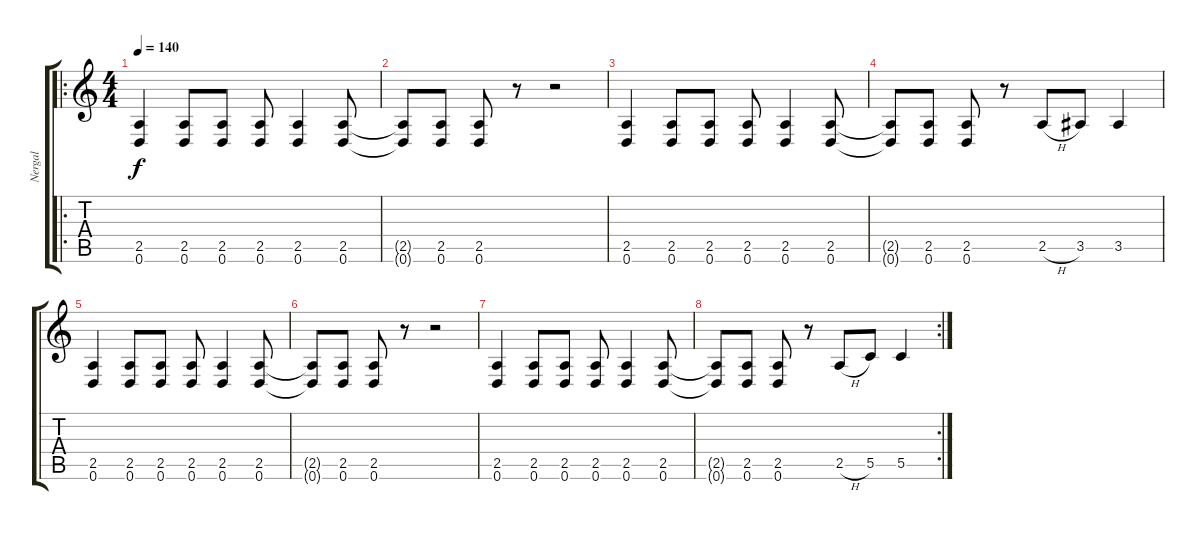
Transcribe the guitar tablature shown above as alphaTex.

\track ("Nergal" "Nergal") {instrument distortionguitar}
\staff {score tabs}
\tuning (D4 A3 F3 C3 G2 D2) {hide}
\ro
\ts (4 4)
\tempo 140
\clef g2
\ks c
(2.5 0.6).4{dy f} (2.5 0.6).8 (2.5 0.6).8 (2.5 0.6).8 (2.5 0.6).4 (2.5 0.6).8 |
(2.5{t} 0.6{t}).8 (2.5 0.6).8 (2.5 0.6).8 r.8 r.2 |
(2.5 0.6).4 (2.5 0.6).8 (2.5 0.6).8 (2.5 0.6).8 (2.5 0.6).4 (2.5 0.6).8 |
(2.5{t} 0.6{t}).8 (2.5 0.6).8 (2.5 0.6).8 r.8 2.5{h}.8 3.5.8 3.5.4 |
(2.5 0.6).4 (2.5 0.6).8 (2.5 0.6).8 (2.5 0.6).8 (2.5 0.6).4 (2.5 0.6).8 |
(2.5{t} 0.6{t}).8 (2.5 0.6).8 (2.5 0.6).8 r.8 r.2 |
(2.5 0.6).4 (2.5 0.6).8 (2.5 0.6).8 (2.5 0.6).8 (2.5 0.6).4 (2.5 0.6).8 |
\rc 2
(2.5{t} 0.6{t}).8 (2.5 0.6).8 (2.5 0.6).8 r.8 2.5{h}.8 5.5.8 5.5.4
